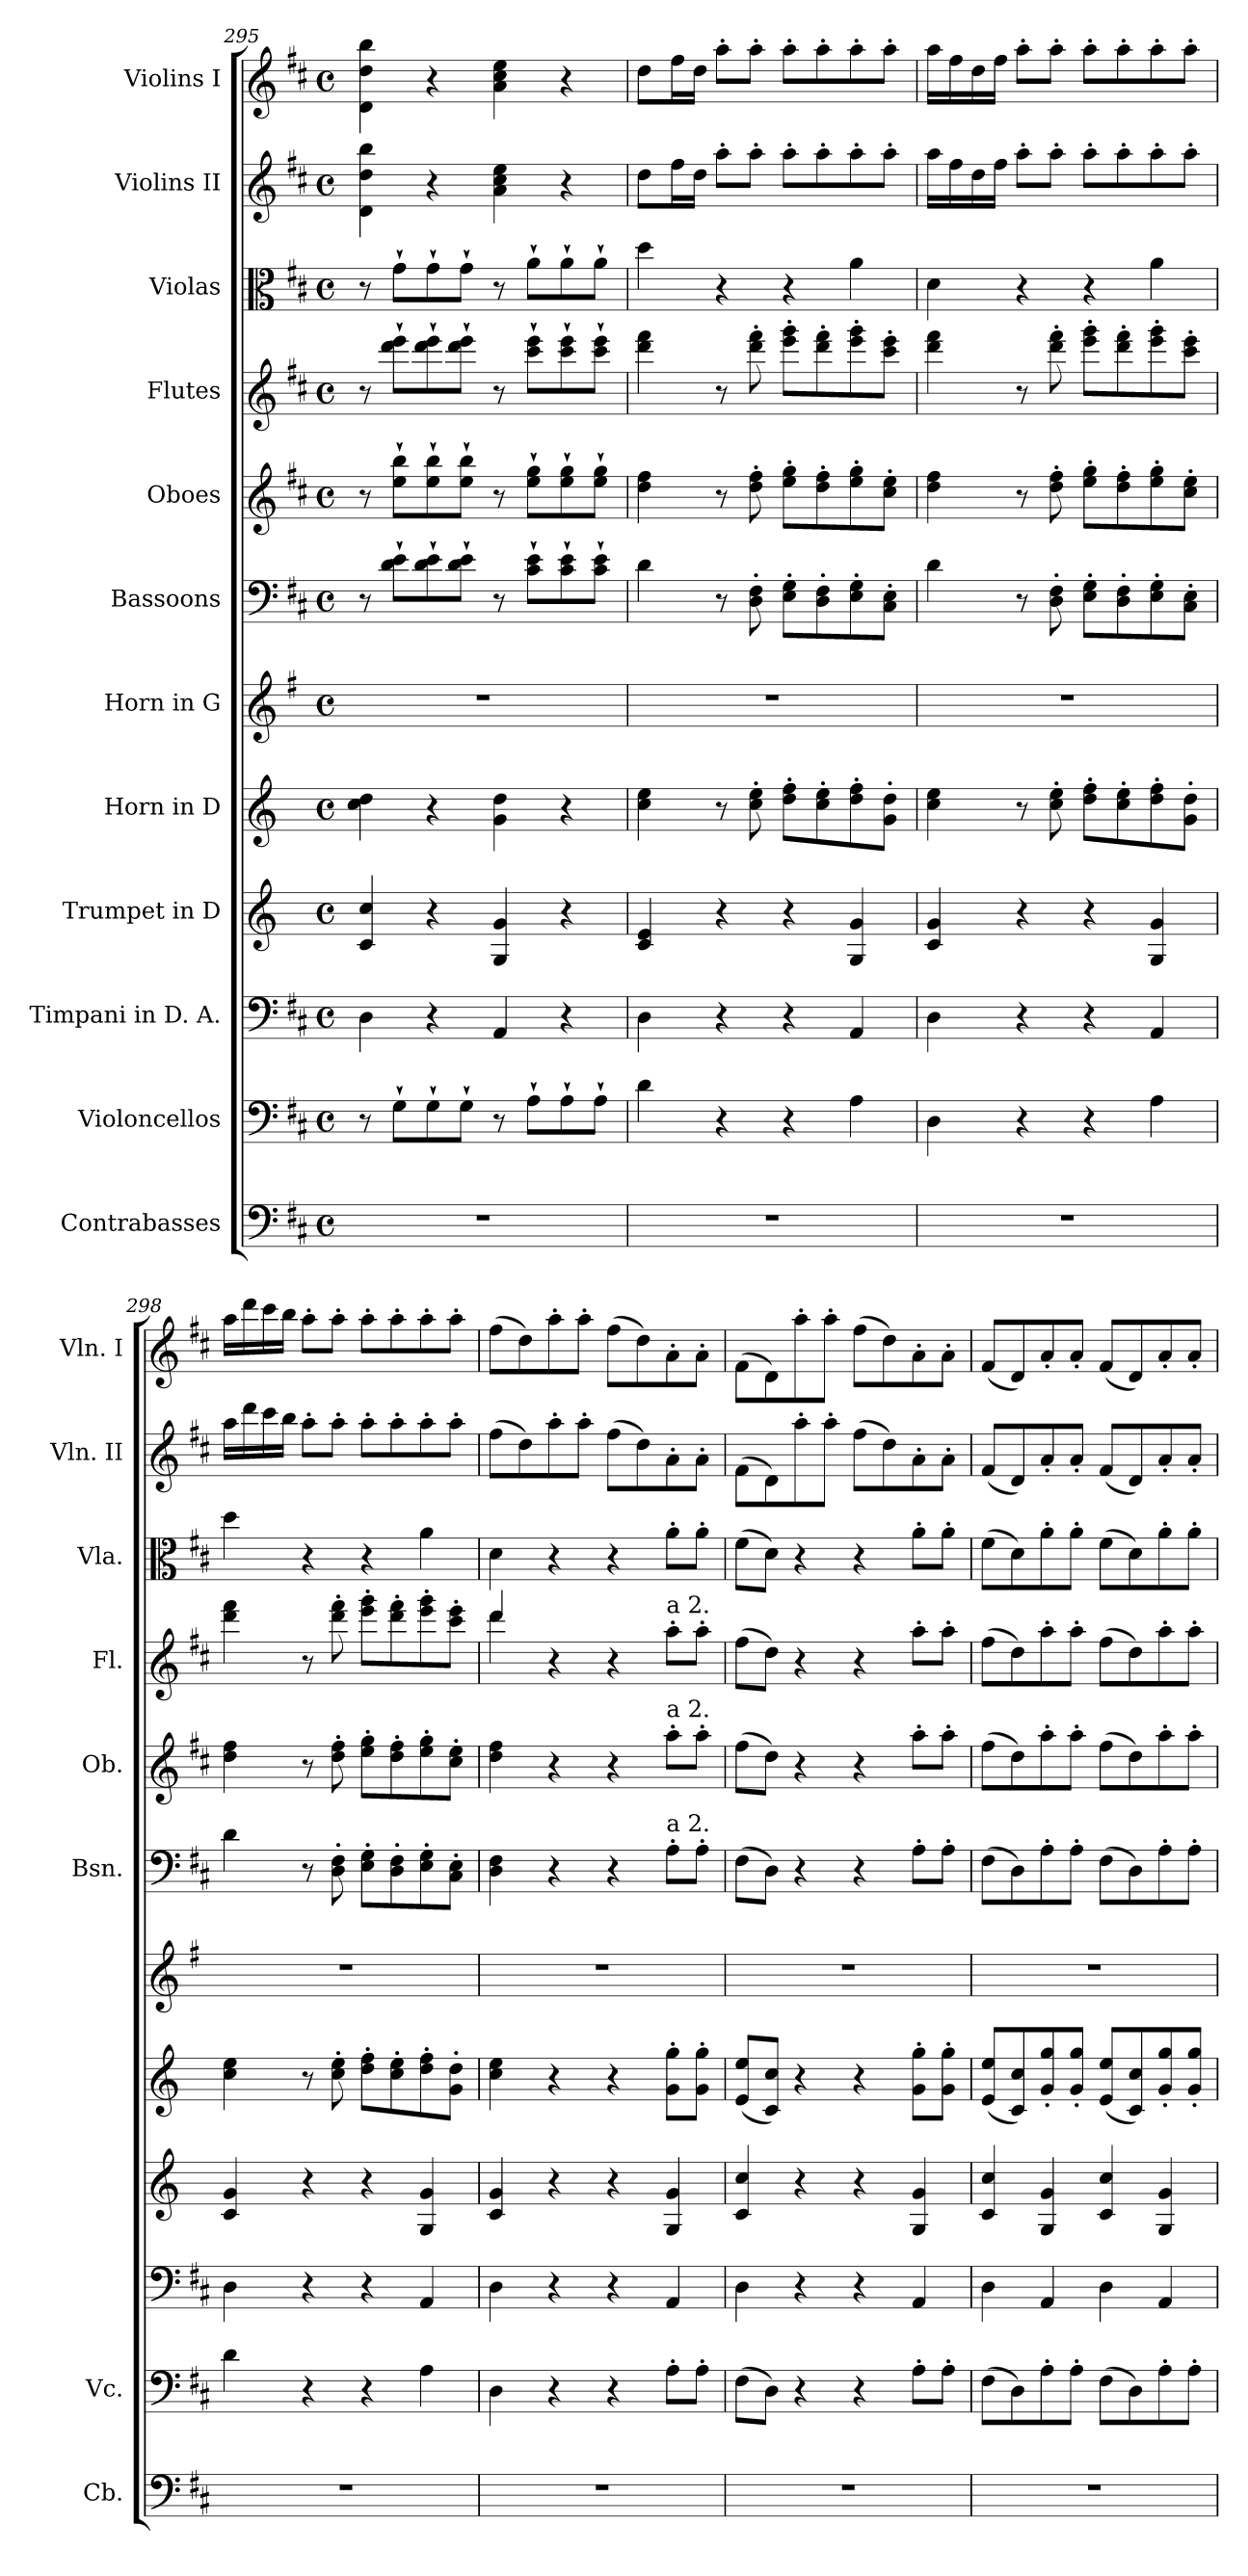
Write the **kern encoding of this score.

**kern	**kern	**kern	**kern	**kern	**kern	**kern	**kern	**kern	**kern	**kern	**kern
*part12	*part11	*part10	*part9	*part8	*part7	*part6	*part5	*part4	*part3	*part2	*part1
*staff12	*staff11	*staff10	*staff9	*staff8	*staff7	*staff6	*staff5	*staff4	*staff3	*staff2	*staff1
*I"Contrabasses	*I"Violoncellos	*I"Timpani in D. A.	*I"Trumpet in D	*I"Horn in D	*I"Horn in G	*I"Bassoons	*I"Oboes	*I"Flutes	*I"Violas	*I"Violins II	*I"Violins I
*I'Cb.	*I'Vc.	*	*	*	*	*I'Bsn.	*I'Ob.	*I'Fl.	*I'Vla.	*I'Vln. II	*I'Vln. I
!!LO:PB:g=z
*clefF4	*clefF4	*clefF4	*clefG2	*clefG2	*clefG2	*clefF4	*clefG2	*clefG2	*clefC3	*clefG2	*clefG2
*ITrd7c12	*	*	*ITrd-1c-2	*ITrd6c10	*ITrd3c5	*	*	*	*	*	*
*k[f#c#]	*k[f#c#]	*k[f#c#]	*k[f#c#]	*k[f#c#]	*k[f#c#]	*k[f#c#]	*k[f#c#]	*k[f#c#]	*k[f#c#]	*k[f#c#]	*k[f#c#]
*M4/4	*M4/4	*M4/4	*M4/4	*M4/4	*M4/4	*M4/4	*M4/4	*M4/4	*M4/4	*M4/4	*M4/4
*met(c)	*met(c)	*met(c)	*met(c)	*met(c)	*met(c)	*met(c)	*met(c)	*met(c)	*met(c)	*met(c)	*met(c)
=295	=295	=295	=295	=295	=295	=295	=295	=295	=295	=295	=295
1r	8r	4D\	4d/ 4dd/	4d\ 4e\	1r	8r	8r	8r	8r	4d\ 4dd\ 4bb\	4d\ 4dd\ 4bb\
.	8G`\L	.	.	.	.	8d\` 8e\`L	8ee\` 8bb\`L	8ddd\` 8eee\`L	8g`\L	.	.
.	8G`\	4r	4r	4r	.	8d\` 8e\`	8ee\` 8bb\`	8ddd\` 8eee\`	8g`\	4r	4r
.	8G`\J	.	.	.	.	8d\` 8e\`J	8ee\` 8bb\`J	8ddd\` 8eee\`J	8g`\J	.	.
.	8r	4AA/	4A/ 4a/	4A\ 4e\	.	8r	8r	8r	8r	4a\ 4cc#\ 4ee\	4a\ 4cc#\ 4ee\
.	8A`\L	.	.	.	.	8c#\` 8e\`L	8ee\` 8gg\`L	8ccc#\` 8eee\`L	8a`\L	.	.
.	8A`\	4r	4r	4r	.	8c#\` 8e\`	8ee\` 8gg\`	8ccc#\` 8eee\`	8a`\	4r	4r
.	8A`\J	.	.	.	.	8c#\` 8e\`J	8ee\` 8gg\`J	8ccc#\` 8eee\`J	8a`\J	.	.
=296	=296	=296	=296	=296	=296	=296	=296	=296	=296	=296	=296
1r	4d\	4D\	4d/ 4f#/	4d\ 4f#\	1r	4d\	4dd\ 4ff#\	4ddd\ 4fff#\	4dd\	8dd\L	8dd\L
.	.	.	.	.	.	.	.	.	.	16ff#\L	16ff#\L
.	.	.	.	.	.	.	.	.	.	16dd\JJ	16dd\JJ
.	4r	4r	4r	8r	.	8r	8r	8r	4r	8aa'\L	8aa'\L
.	.	.	.	8d\' 8f#\'	.	8D\' 8F#\'	8dd\' 8ff#\'	8ddd\' 8fff#\'	.	8aa'\J	8aa'\J
.	4r	4r	4r	8e\' 8g\'L	.	8E\' 8G\'L	8ee\' 8gg\'L	8eee\' 8ggg\'L	4r	8aa'\L	8aa'\L
.	.	.	.	8d\' 8f#\'	.	8D\' 8F#\'	8dd\' 8ff#\'	8ddd\' 8fff#\'	.	8aa'\	8aa'\
.	4A\	4AA/	4A/ 4a/	8e\' 8g\'	.	8E\' 8G\'	8ee\' 8gg\'	8eee\' 8ggg\'	4a\	8aa'\	8aa'\
.	.	.	.	8A\' 8e\'J	.	8C#\' 8E\'J	8cc#\' 8ee\'J	8ccc#\' 8eee\'J	.	8aa'\J	8aa'\J
=297	=297	=297	=297	=297	=297	=297	=297	=297	=297	=297	=297
1r	4D\	4D\	4d/ 4a/	4d\ 4f#\	1r	4d\	4dd\ 4ff#\	4ddd\ 4fff#\	4d\	16aa\LL	16aa\LL
.	.	.	.	.	.	.	.	.	.	16ff#\	16ff#\
.	.	.	.	.	.	.	.	.	.	16dd\	16dd\
.	.	.	.	.	.	.	.	.	.	16ff#\JJ	16ff#\JJ
.	4r	4r	4r	8r	.	8r	8r	8r	4r	8aa'\L	8aa'\L
.	.	.	.	8d\' 8f#\'	.	8D\' 8F#\'	8dd\' 8ff#\'	8ddd\' 8fff#\'	.	8aa'\J	8aa'\J
.	4r	4r	4r	8e\' 8g\'L	.	8E\' 8G\'L	8ee\' 8gg\'L	8eee\' 8ggg\'L	4r	8aa'\L	8aa'\L
.	.	.	.	8d\' 8f#\'	.	8D\' 8F#\'	8dd\' 8ff#\'	8ddd\' 8fff#\'	.	8aa'\	8aa'\
.	4A\	4AA/	4A/ 4a/	8e\' 8g\'	.	8E\' 8G\'	8ee\' 8gg\'	8eee\' 8ggg\'	4a\	8aa'\	8aa'\
.	.	.	.	8A\' 8e\'J	.	8C#\' 8E\'J	8cc#\' 8ee\'J	8ccc#\' 8eee\'J	.	8aa'\J	8aa'\J
!!LO:PB:g=z
=298	=298	=298	=298	=298	=298	=298	=298	=298	=298	=298	=298
1r	4d\	4D\	4d/ 4a/	4d\ 4f#\	1r	4d\	4dd\ 4ff#\	4ddd\ 4fff#\	4dd\	16aa\LL	16aa\LL
.	.	.	.	.	.	.	.	.	.	16ddd\	16ddd\
.	.	.	.	.	.	.	.	.	.	16ccc#\	16ccc#\
.	.	.	.	.	.	.	.	.	.	16bb\JJ	16bb\JJ
.	4r	4r	4r	8r	.	8r	8r	8r	4r	8aa'\L	8aa'\L
.	.	.	.	8d\' 8f#\'	.	8D\' 8F#\'	8dd\' 8ff#\'	8ddd\' 8fff#\'	.	8aa'\J	8aa'\J
.	4r	4r	4r	8e\' 8g\'L	.	8E\' 8G\'L	8ee\' 8gg\'L	8eee\' 8ggg\'L	4r	8aa'\L	8aa'\L
.	.	.	.	8d\' 8f#\'	.	8D\' 8F#\'	8dd\' 8ff#\'	8ddd\' 8fff#\'	.	8aa'\	8aa'\
.	4A\	4AA/	4A/ 4a/	8e\' 8g\'	.	8E\' 8G\'	8ee\' 8gg\'	8eee\' 8ggg\'	4a\	8aa'\	8aa'\
.	.	.	.	8A\' 8e\'J	.	8C#\' 8E\'J	8cc#\' 8ee\'J	8ccc#\' 8eee\'J	.	8aa'\J	8aa'\J
=299	=299	=299	=299	=299	=299	=299	=299	=299	=299	=299	=299
*	*	*	*	*	*	*	*	*^	*	*	*
1r	4D\	4D\	4d/ 4a/	4d\ 4f#\	1r	4D\ 4F#\	4dd\ 4ff#\	4ddd/	4ddd\	4d\	(>8ff#\L	(>8ff#\L
.	.	.	.	.	.	.	.	.	.	.	8dd\)	8dd\)
.	4r	4r	4r	4r	.	4r	4r	4r	2.ryy	4r	8aa'\	8aa'\
.	.	.	.	.	.	.	.	.	.	.	8aa'\J	8aa'\J
.	4r	4r	4r	4r	.	4r	4r	4r	.	4r	(>8ff#\L	(>8ff#\L
.	.	.	.	.	.	.	.	.	.	.	8dd\)	8dd\)
!	!	!	!	!	!	!	!	!LO:TX:a:t=a 2.	!	!	!	!
!	!	!	!	!	!	!	!LO:TX:a:t=a 2.	!	!	!	!	!
!	!	!	!	!	!	!LO:TX:a:t=a 2.	!	!	!	!	!	!
.	8A'\L	4AA/	4A/ 4a/	8A\' 8a\'L	.	8A'\L	8aa'\L	8aa'\L	.	8a'\L	8a'\	8a'\
.	8A'\J	.	.	8A\' 8a\'J	.	8A'\J	8aa'\J	8aa'\J	.	8a'\J	8a'\J	8a'\J
*	*	*	*	*	*	*	*	*v	*v	*	*	*
=300	=300	=300	=300	=300	=300	=300	=300	=300	=300	=300	=300
1r	(>8F#\L	4D\	4d/ 4dd/	(<8F#/ 8f#/L	1r	(>8F#\L	(>8ff#\L	(>8ff#\L	(>8f#\L	(>8f#\L	(>8f#\L
.	8D\J)	.	.	8D/ 8d/J)	.	8D\J)	8dd\J)	8dd\J)	8d\J)	8d\)	8d\)
.	4r	4r	4r	4r	.	4r	4r	4r	4r	8aa'\	8aa'\
.	.	.	.	.	.	.	.	.	.	8aa'\J	8aa'\J
.	4r	4r	4r	4r	.	4r	4r	4r	4r	(>8ff#\L	(>8ff#\L
.	.	.	.	.	.	.	.	.	.	8dd\)	8dd\)
.	8A'\L	4AA/	4A/ 4a/	8A\' 8a\'L	.	8A'\L	8aa'\L	8aa'\L	8a'\L	8a'\	8a'\
.	8A'\J	.	.	8A\' 8a\'J	.	8A'\J	8aa'\J	8aa'\J	8a'\J	8a'\J	8a'\J
!!LO:PB:g=z
=301	=301	=301	=301	=301	=301	=301	=301	=301	=301	=301	=301
1r	(>8F#\L	4D\	4d/ 4dd/	(<8F#/ 8f#/L	1r	(>8F#\L	(>8ff#\L	(>8ff#\L	(>8f#\L	(<8f#/L	(<8f#/L
.	8D\)	.	.	8D/ 8d/)	.	8D\)	8dd\)	8dd\)	8d\)	8d/)	8d/)
.	8A'\	4AA/	4A/ 4a/	8A/' 8a/'	.	8A'\	8aa'\	8aa'\	8a'\	8a'/	8a'/
.	8A'\J	.	.	8A/' 8a/'J	.	8A'\J	8aa'\J	8aa'\J	8a'\J	8a'/J	8a'/J
.	(>8F#\L	4D\	4d/ 4dd/	(<8F#/ 8f#/L	.	(>8F#\L	(>8ff#\L	(>8ff#\L	(>8f#\L	(<8f#/L	(<8f#/L
.	8D\)	.	.	8D/ 8d/)	.	8D\)	8dd\)	8dd\)	8d\)	8d/)	8d/)
.	8A'\	4AA/	4A/ 4a/	8A/' 8a/'	.	8A'\	8aa'\	8aa'\	8a'\	8a'/	8a'/
.	8A'\J	.	.	8A/' 8a/'J	.	8A'\J	8aa'\J	8aa'\J	8a'\J	8a'/J	8a'/J
=	=	=	=	=	=	=	=	=	=	=	=
*-	*-	*-	*-	*-	*-	*-	*-	*-	*-	*-	*-
